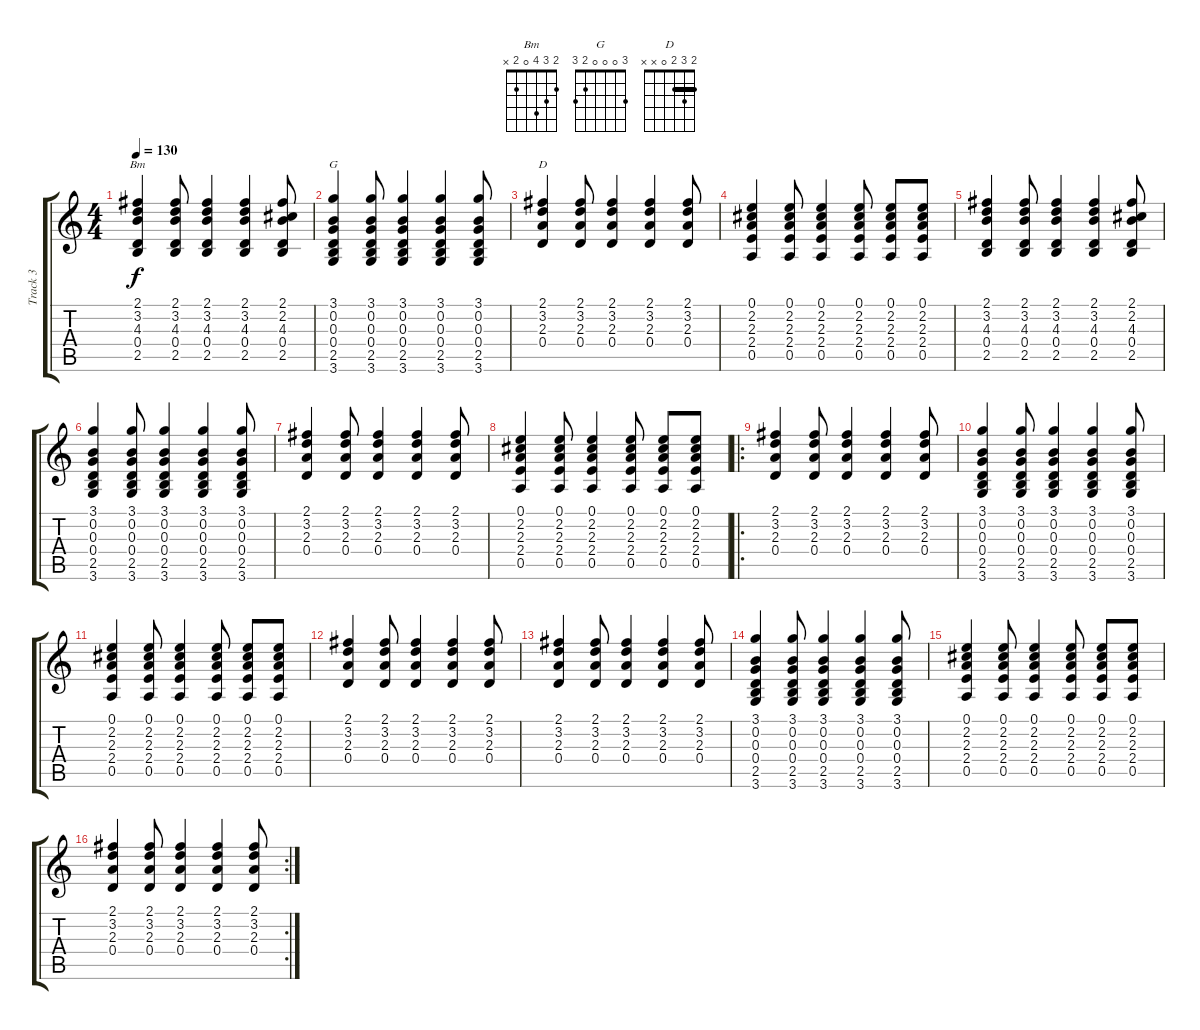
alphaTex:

\track ("Track 3" "Track 3") {instrument electricguitarjazz}
\staff {score tabs}
\tuning (E4 B3 G3 D3 A2 E2) {hide}
\chord ("Bm" 2 3 4 0 2 x)
\chord ("G" 3 0 0 0 2 3)
\chord ("D" 2 3 2 0 x x) {barre 2}
\ts (4 4)
\tempo 130
\clef g2
\ks c
(2.1 3.2 4.3 0.4 2.5).4{ch "Bm" dy f} (2.1 3.2 4.3 0.4 2.5).8 (2.1 3.2 4.3 0.4 2.5).4 (2.1 3.2 4.3 0.4 2.5).4 (2.1 2.2 4.3 0.4 2.5).8 |
(3.1 0.2 0.3 0.4 2.5 3.6).4{ch "G"} (3.1 0.2 0.3 0.4 2.5 3.6).8 (3.1 0.2 0.3 0.4 2.5 3.6).4 (3.1 0.2 0.3 0.4 2.5 3.6).4 (3.1 0.2 0.3 0.4 2.5 3.6).8 |
(2.1 3.2 2.3 0.4).4{ch "D"} (2.1 3.2 2.3 0.4).8 (2.1 3.2 2.3 0.4).4 (2.1 3.2 2.3 0.4).4 (2.1 3.2 2.3 0.4).8 |
(0.1 2.2 2.3 2.4 0.5).4 (0.1 2.2 2.3 2.4 0.5).8 (0.1 2.2 2.3 2.4 0.5).4 (0.1 2.2 2.3 2.4 0.5).8 (0.1 2.2 2.3 2.4 0.5).8 (0.1 2.2 2.3 2.4 0.5).8 |
(2.1 3.2 4.3 0.4 2.5).4 (2.1 3.2 4.3 0.4 2.5).8 (2.1 3.2 4.3 0.4 2.5).4 (2.1 3.2 4.3 0.4 2.5).4 (2.1 2.2 4.3 0.4 2.5).8 |
(3.1 0.2 0.3 0.4 2.5 3.6).4 (3.1 0.2 0.3 0.4 2.5 3.6).8 (3.1 0.2 0.3 0.4 2.5 3.6).4 (3.1 0.2 0.3 0.4 2.5 3.6).4 (3.1 0.2 0.3 0.4 2.5 3.6).8 |
(2.1 3.2 2.3 0.4).4 (2.1 3.2 2.3 0.4).8 (2.1 3.2 2.3 0.4).4 (2.1 3.2 2.3 0.4).4 (2.1 3.2 2.3 0.4).8 |
(0.1 2.2 2.3 2.4 0.5).4 (0.1 2.2 2.3 2.4 0.5).8 (0.1 2.2 2.3 2.4 0.5).4 (0.1 2.2 2.3 2.4 0.5).8 (0.1 2.2 2.3 2.4 0.5).8 (0.1 2.2 2.3 2.4 0.5).8 |
\ro
(2.1 3.2 2.3 0.4).4 (2.1 3.2 2.3 0.4).8 (2.1 3.2 2.3 0.4).4 (2.1 3.2 2.3 0.4).4 (2.1 3.2 2.3 0.4).8 |
(3.1 0.2 0.3 0.4 2.5 3.6).4 (3.1 0.2 0.3 0.4 2.5 3.6).8 (3.1 0.2 0.3 0.4 2.5 3.6).4 (3.1 0.2 0.3 0.4 2.5 3.6).4 (3.1 0.2 0.3 0.4 2.5 3.6).8 |
(0.1 2.2 2.3 2.4 0.5).4 (0.1 2.2 2.3 2.4 0.5).8 (0.1 2.2 2.3 2.4 0.5).4 (0.1 2.2 2.3 2.4 0.5).8 (0.1 2.2 2.3 2.4 0.5).8 (0.1 2.2 2.3 2.4 0.5).8 |
(2.1 3.2 2.3 0.4).4 (2.1 3.2 2.3 0.4).8 (2.1 3.2 2.3 0.4).4 (2.1 3.2 2.3 0.4).4 (2.1 3.2 2.3 0.4).8 |
(2.1 3.2 2.3 0.4).4 (2.1 3.2 2.3 0.4).8 (2.1 3.2 2.3 0.4).4 (2.1 3.2 2.3 0.4).4 (2.1 3.2 2.3 0.4).8 |
(3.1 0.2 0.3 0.4 2.5 3.6).4 (3.1 0.2 0.3 0.4 2.5 3.6).8 (3.1 0.2 0.3 0.4 2.5 3.6).4 (3.1 0.2 0.3 0.4 2.5 3.6).4 (3.1 0.2 0.3 0.4 2.5 3.6).8 |
(0.1 2.2 2.3 2.4 0.5).4 (0.1 2.2 2.3 2.4 0.5).8 (0.1 2.2 2.3 2.4 0.5).4 (0.1 2.2 2.3 2.4 0.5).8 (0.1 2.2 2.3 2.4 0.5).8 (0.1 2.2 2.3 2.4 0.5).8 |
\rc 2
(2.1 3.2 2.3 0.4).4 (2.1 3.2 2.3 0.4).8 (2.1 3.2 2.3 0.4).4 (2.1 3.2 2.3 0.4).4 (2.1 3.2 2.3 0.4).8
